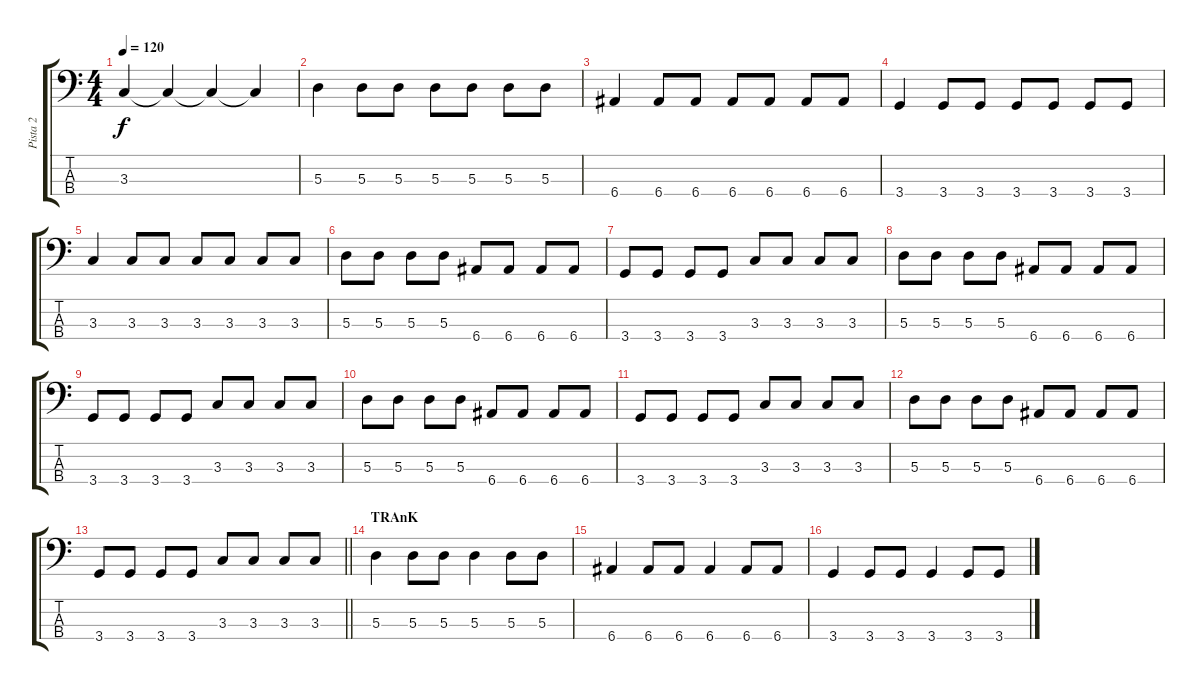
\track ("Pista 2" "Pista 2") {instrument electricbassfinger}
\staff {score tabs}
\tuning (G2 D2 A1 E1) {hide}
\ts (4 4)
\tempo 120
\clef f4
\ks c
3.3{t}.4{dy f} 3.3{t}.4 3.3{t}.4 3.3{t}.4 |
5.3.4 5.3.8 5.3.8 5.3.8 5.3.8 5.3.8 5.3.8 |
6.4.4 6.4.8 6.4.8 6.4.8 6.4.8 6.4.8 6.4.8 |
3.4.4 3.4.8 3.4.8 3.4.8 3.4.8 3.4.8 3.4.8 |
3.3.4 3.3.8 3.3.8 3.3.8 3.3.8 3.3.8 3.3.8 |
5.3.8 5.3.8 5.3.8 5.3.8 6.4.8 6.4.8 6.4.8 6.4.8 |
3.4.8 3.4.8 3.4.8 3.4.8 3.3.8 3.3.8 3.3.8 3.3.8 |
5.3.8 5.3.8 5.3.8 5.3.8 6.4.8 6.4.8 6.4.8 6.4.8 |
3.4.8 3.4.8 3.4.8 3.4.8 3.3.8 3.3.8 3.3.8 3.3.8 |
5.3.8 5.3.8 5.3.8 5.3.8 6.4.8 6.4.8 6.4.8 6.4.8 |
3.4.8 3.4.8 3.4.8 3.4.8 3.3.8 3.3.8 3.3.8 3.3.8 |
5.3.8 5.3.8 5.3.8 5.3.8 6.4.8 6.4.8 6.4.8 6.4.8 |
\barLineRight lightlight
3.4.8 3.4.8 3.4.8 3.4.8 3.3.8 3.3.8 3.3.8 3.3.8 |
\section ("" "TRAnK")
5.3.4 5.3.8 5.3.8 5.3.4 5.3.8 5.3.8 |
6.4.4 6.4.8 6.4.8 6.4.4 6.4.8 6.4.8 |
3.4.4 3.4.8 3.4.8 3.4.4 3.4.8 3.4.8
